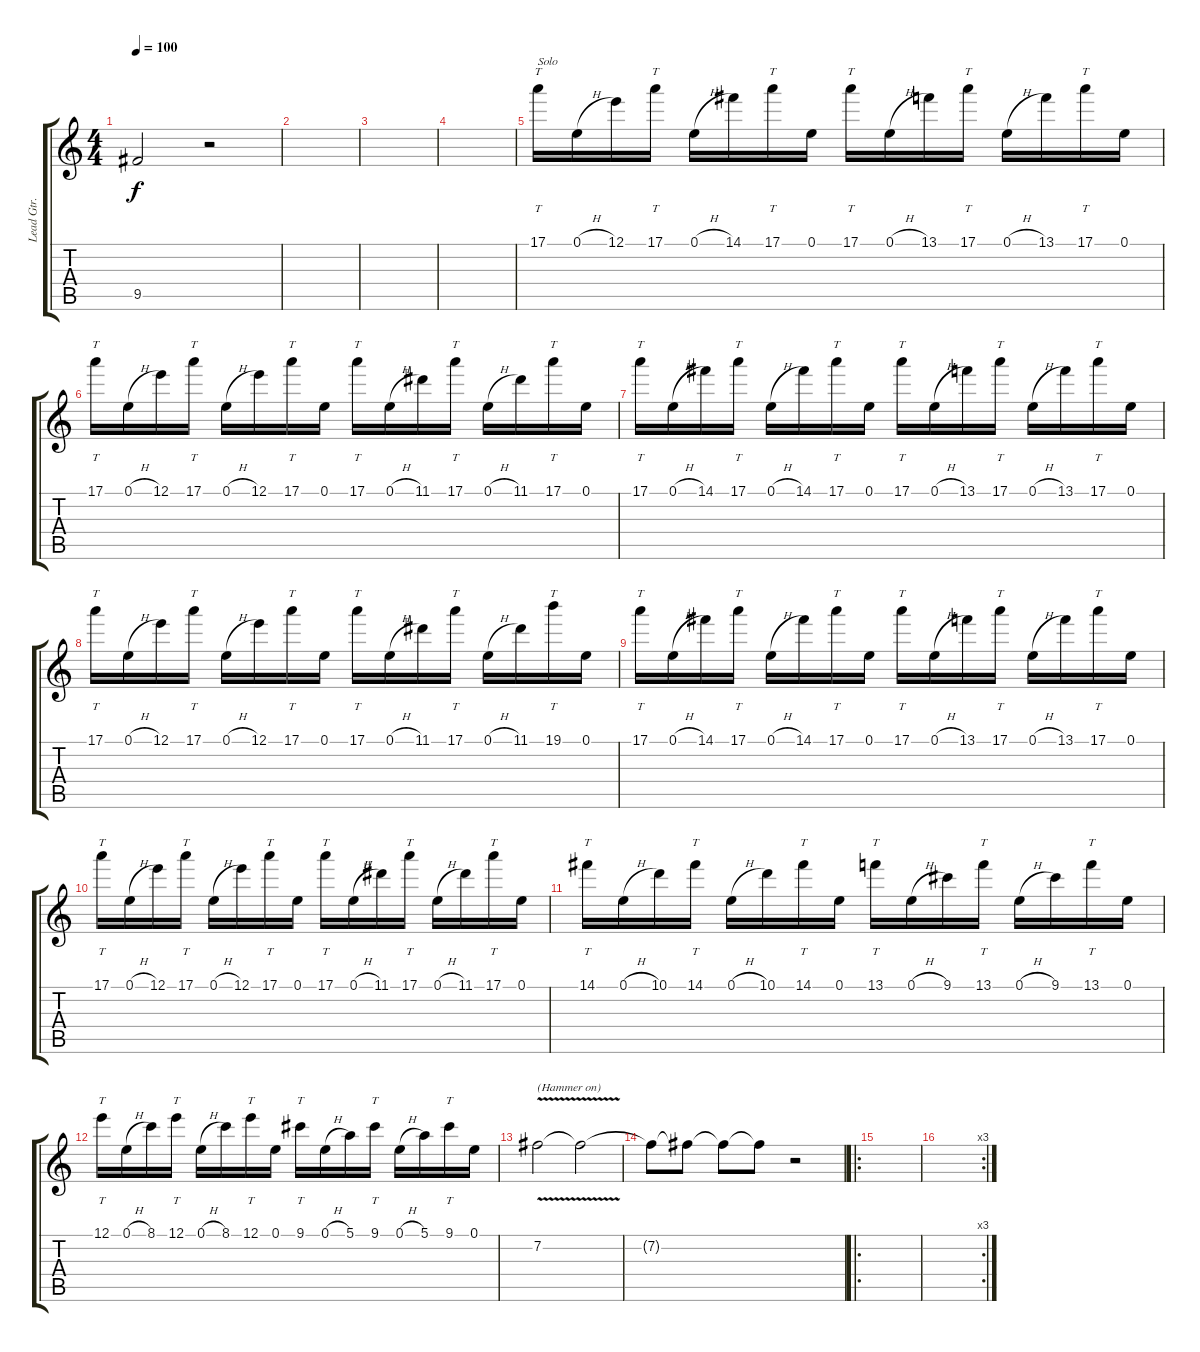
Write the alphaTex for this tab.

\track ("Lead Gtr." "Lead Gtr.") {instrument overdrivenguitar}
\staff {score tabs}
\tuning (E4 B3 G3 D3 A2 E2) {hide}
\ts (4 4)
\tempo 100
\clef g2
\ks c
9.5.2{dy f} r.2 |
|
|
|
17.1.16{tt txt "Solo"} 0.1{h}.16 12.1.16 17.1.16{tt} 0.1{h}.16 14.1.16 17.1.16{tt} 0.1.16 17.1.16{tt} 0.1{h}.16 13.1.16 17.1.16{tt} 0.1{h}.16 13.1.16 17.1.16{tt} 0.1.16 |
17.1.16{tt} 0.1{h}.16 12.1.16 17.1.16{tt} 0.1{h}.16 12.1.16 17.1.16{tt} 0.1.16 17.1.16{tt} 0.1{h}.16 11.1.16 17.1.16{tt} 0.1{h}.16 11.1.16 17.1.16{tt} 0.1.16 |
17.1.16{tt} 0.1{h}.16 14.1.16 17.1.16{tt} 0.1{h}.16 14.1.16 17.1.16{tt} 0.1.16 17.1.16{tt} 0.1{h}.16 13.1.16 17.1.16{tt} 0.1{h}.16 13.1.16 17.1.16{tt} 0.1.16 |
17.1.16{tt} 0.1{h}.16 12.1.16 17.1.16{tt} 0.1{h}.16 12.1.16 17.1.16{tt} 0.1.16 17.1.16{tt} 0.1{h}.16 11.1.16 17.1.16{tt} 0.1{h}.16 11.1.16 19.1.16{tt} 0.1.16 |
17.1.16{tt} 0.1{h}.16 14.1.16 17.1.16{tt} 0.1{h}.16 14.1.16 17.1.16{tt} 0.1.16 17.1.16{tt} 0.1{h}.16 13.1.16 17.1.16{tt} 0.1{h}.16 13.1.16 17.1.16{tt} 0.1.16 |
17.1.16{tt} 0.1{h}.16 12.1.16 17.1.16{tt} 0.1{h}.16 12.1.16 17.1.16{tt} 0.1.16 17.1.16{tt} 0.1{h}.16 11.1.16 17.1.16{tt} 0.1{h}.16 11.1.16 17.1.16{tt} 0.1.16 |
14.1.16{tt} 0.1{h}.16 10.1.16 14.1.16{tt} 0.1{h}.16 10.1.16 14.1.16{tt} 0.1.16 13.1.16{tt} 0.1{h}.16 9.1.16 13.1.16{tt} 0.1{h}.16 9.1.16 13.1.16{tt} 0.1.16 |
12.1.16{tt} 0.1{h}.16 8.1.16 12.1.16{tt} 0.1{h}.16 8.1.16 12.1.16{tt} 0.1.16 9.1.16{tt} 0.1{h}.16 5.1.16 9.1.16{tt} 0.1{h}.16 5.1.16 9.1.16{tt} 0.1.16 |
7.2{v}.2{txt "(Hammer on)"} 7.2{t}.2 |
7.2{t}.8{volume 11} 7.2{t}.8{volume 9} 7.2{t}.8{volume 6} 7.2{t}.8{volume 3} r.2{volume 13} |
\ro
|
\rc 3
